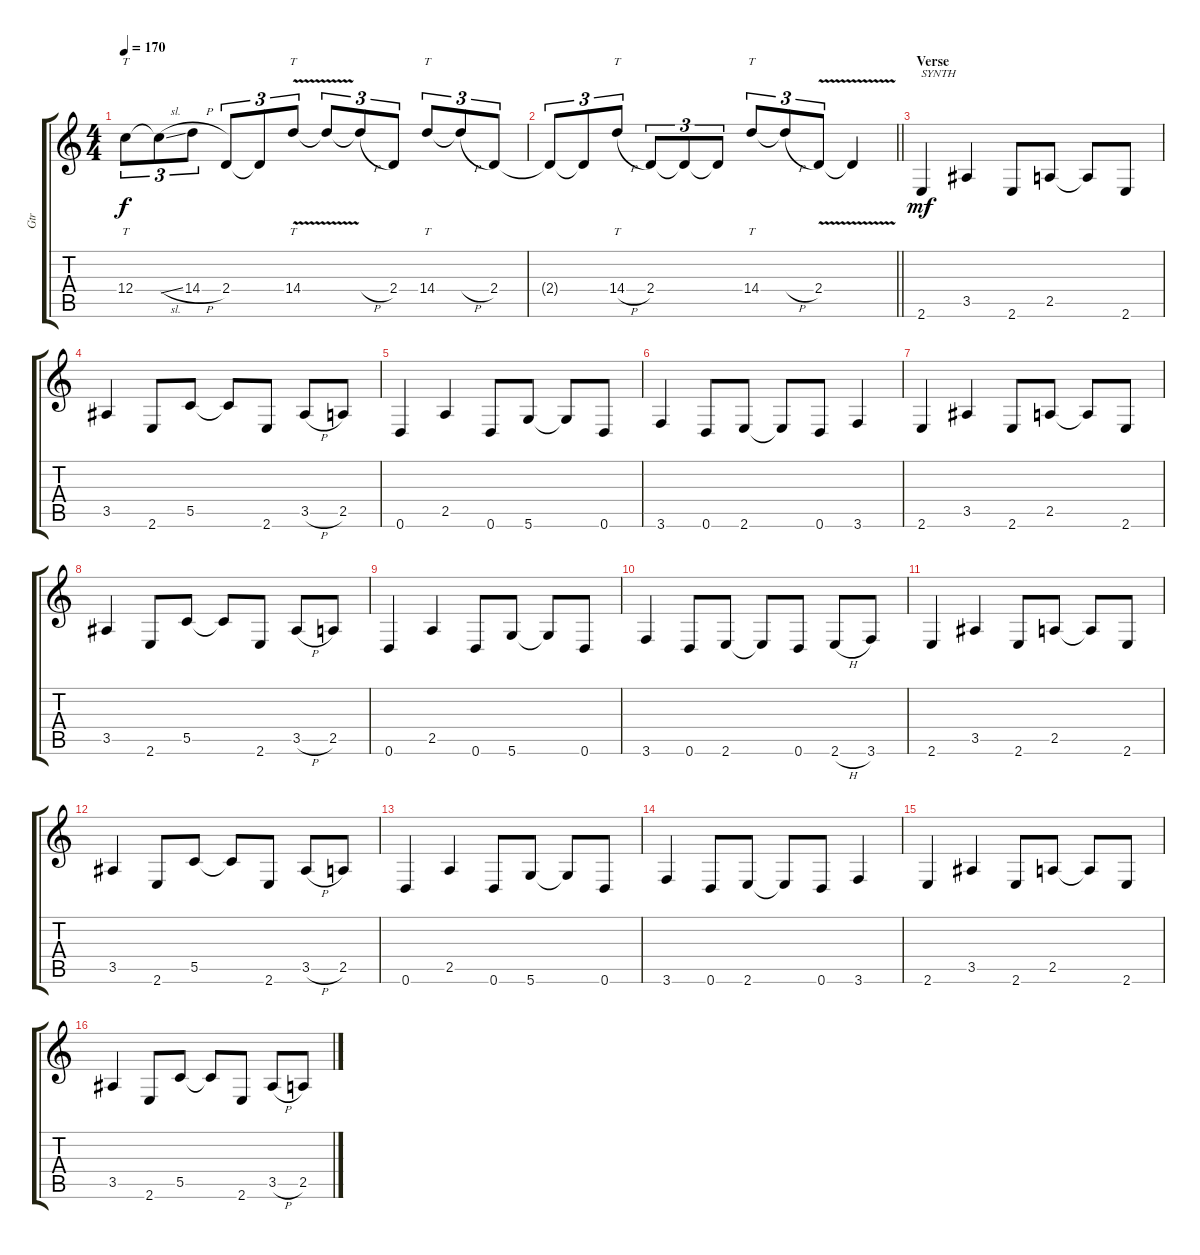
\track ("Gtr" "Gtr") {instrument distortionguitar}
\staff {score tabs}
\tuning (D4 A3 F3 C3 G2 D2) {hide}
\ts (4 4)
\tempo 170
\clef g2
\ks c
12.4.8{tt tu (3 2) dy f} 12.4{sl t}.8{tu (3 2)} 14.4{h}.8{tu (3 2)} 2.4.8{tu (3 2)} 2.4{t}.8{tu (3 2)} 14.4{v}.8{tt tu (3 2)} 14.4{t}.8{tu (3 2)} 14.4{h t}.8{tu (3 2)} 2.4.8{tu (3 2)} 14.4.8{tt tu (3 2)} 14.4{h t}.8{tu (3 2)} 2.4.8{tu (3 2)} |
\barLineRight lightlight
2.4{t}.8{tu (3 2)} 2.4{t}.8{tu (3 2)} 14.4{h}.8{tt tu (3 2)} 2.4.8{tu (3 2)} 2.4{t}.8{tu (3 2)} 2.4{t}.8{tu (3 2)} 14.4.8{tt tu (3 2)} 14.4{h t}.8{tu (3 2)} 2.4{v}.8{tu (3 2)} 2.4{t}.4 |
\section ("" "Verse")
2.6.4{txt "SYNTH" dy mf instrument lead2sawtooth} 3.5.4 2.6.8 2.5.8 2.5{t}.8 2.6.8 |
3.5.4 2.6.8 5.5.8 5.5{t}.8 2.6.8 3.5{h}.8 2.5.8 |
0.6.4 2.5.4 0.6.8 5.6.8 5.6{t}.8 0.6.8 |
3.6.4 0.6.8 2.6.8 2.6{t}.8 0.6.8 3.6.4 |
2.6.4 3.5.4 2.6.8 2.5.8 2.5{t}.8 2.6.8 |
3.5.4 2.6.8 5.5.8 5.5{t}.8 2.6.8 3.5{h}.8 2.5.8 |
0.6.4 2.5.4 0.6.8 5.6.8 5.6{t}.8 0.6.8 |
3.6.4 0.6.8 2.6.8 2.6{t}.8 0.6.8 2.6{h}.8 3.6.8 |
2.6.4 3.5.4 2.6.8 2.5.8 2.5{t}.8 2.6.8 |
3.5.4 2.6.8 5.5.8 5.5{t}.8 2.6.8 3.5{h}.8 2.5.8 |
0.6.4 2.5.4 0.6.8 5.6.8 5.6{t}.8 0.6.8 |
3.6.4 0.6.8 2.6.8 2.6{t}.8 0.6.8 3.6.4 |
2.6.4 3.5.4 2.6.8 2.5.8 2.5{t}.8 2.6.8 |
3.5.4 2.6.8 5.5.8 5.5{t}.8 2.6.8 3.5{h}.8 2.5.8
